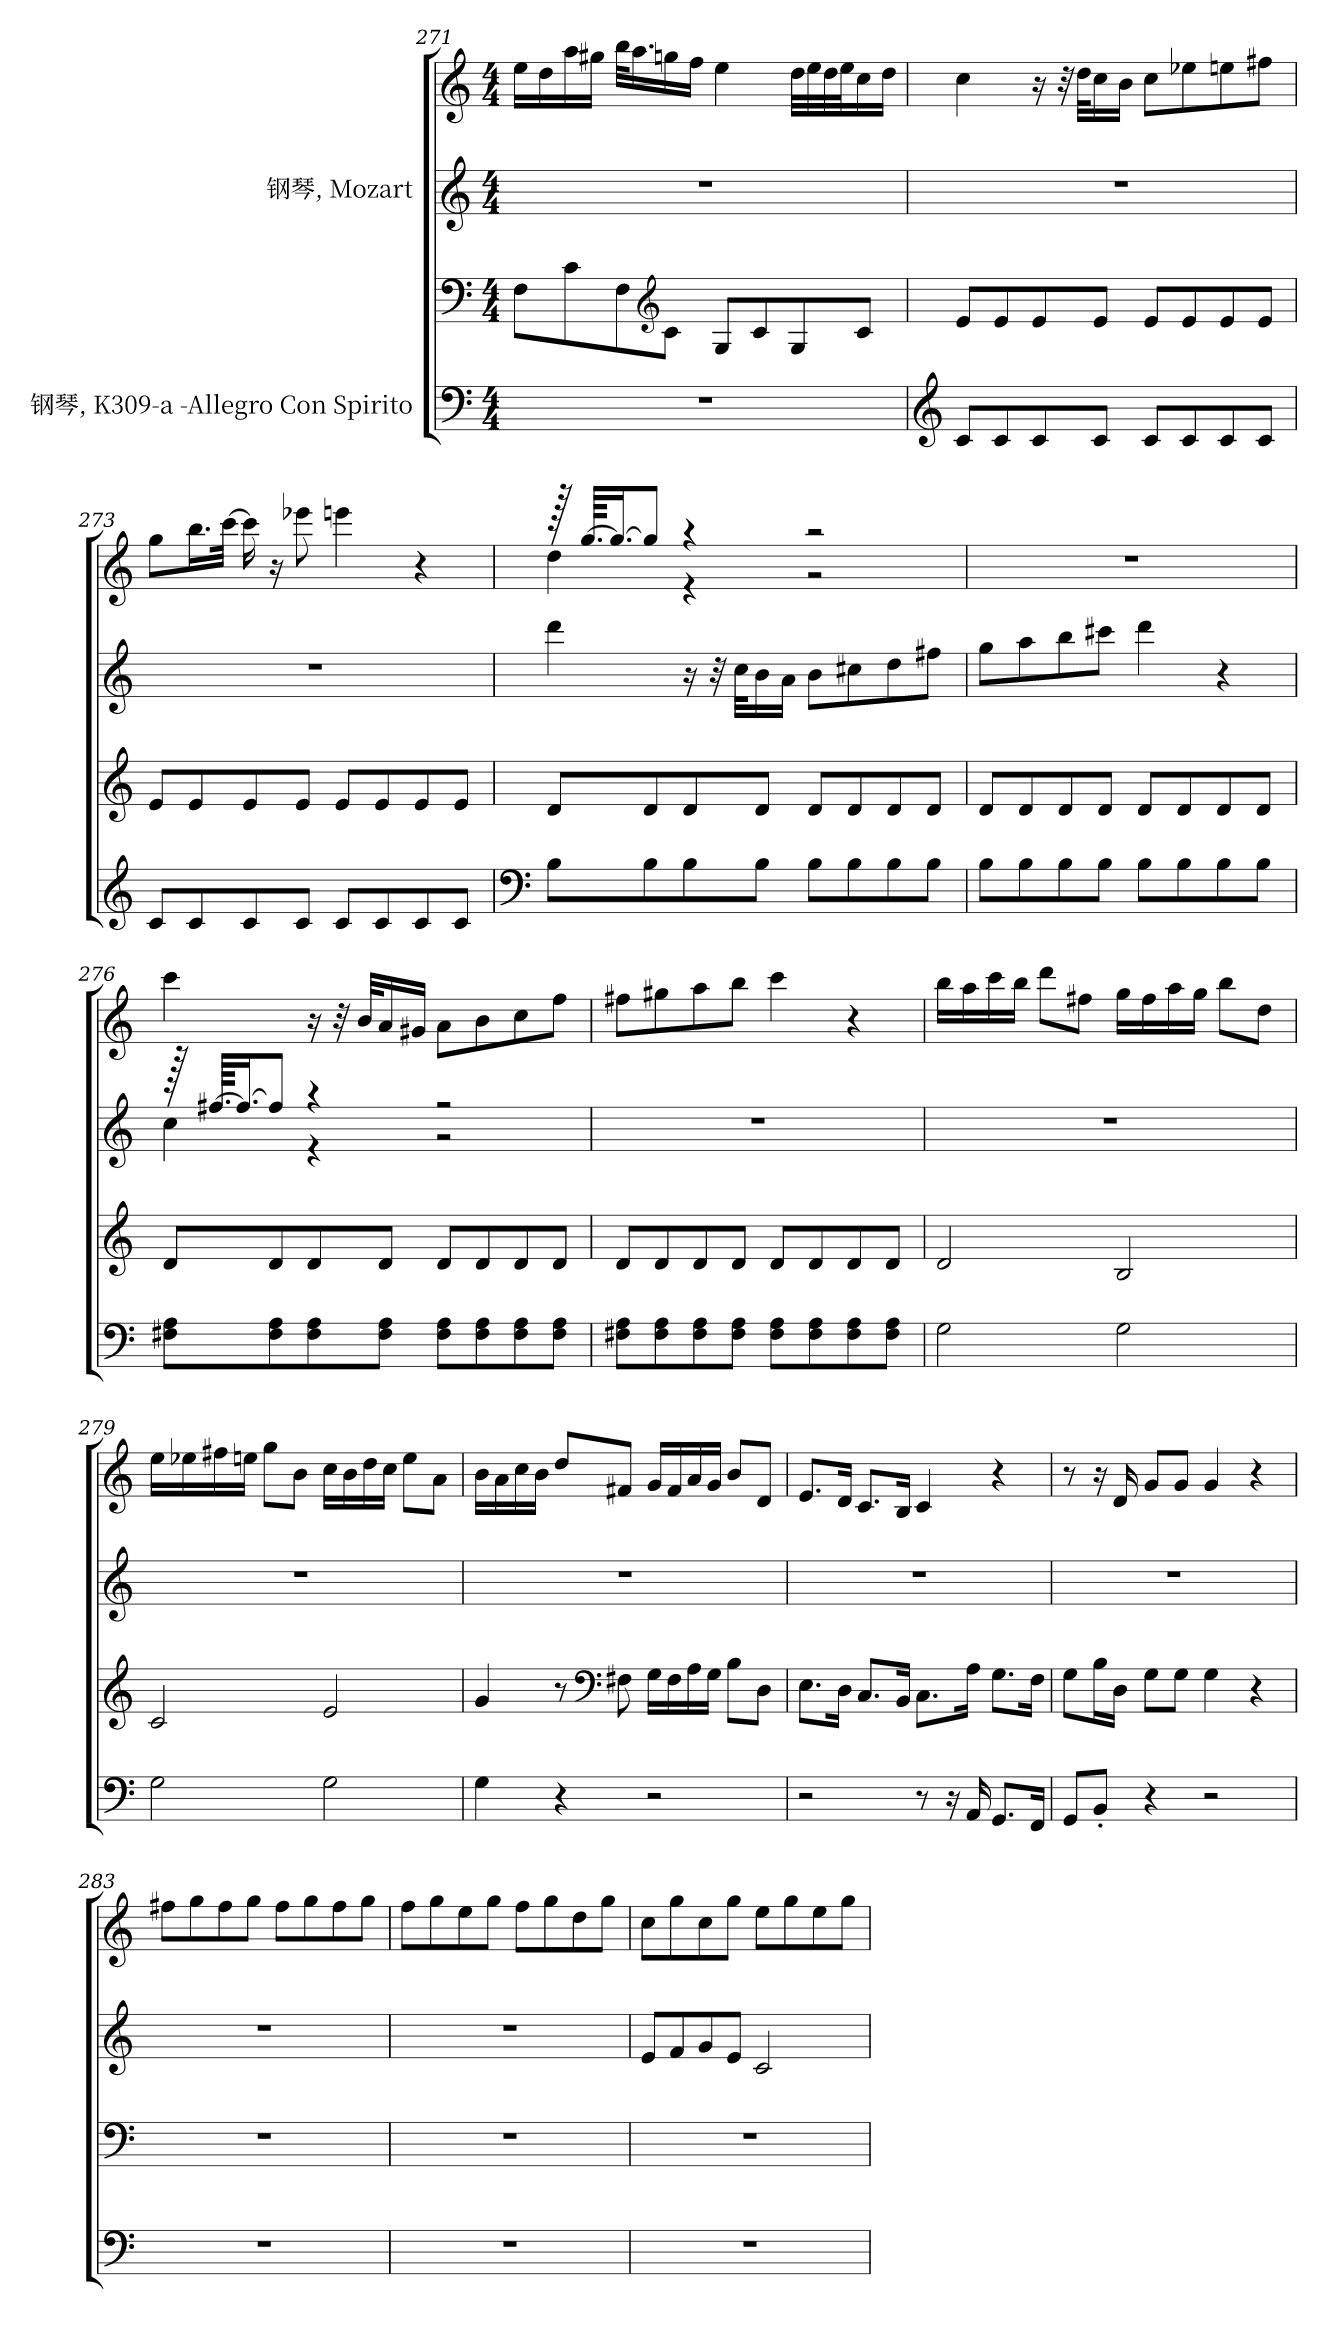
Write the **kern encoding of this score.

**kern	**kern	**kern	**kern
*part2	*part2	*part1	*part1
*staff4	*staff3	*staff2	*staff1
*I"钢琴, K309-a -Allegro Con Spirito	*	*I"钢琴, Mozart	*
*clefF4	*clefF4	*clefG2	*clefG2
*k[]	*k[]	*k[]	*k[]
*M4/4	*M4/4	*M4/4	*M4/4
=271	=271	=271	=271
1r	8F\L	1r	16ee\LL
.	.	.	16dd\
.	8c\	.	16aa\
.	.	.	16gg#X\JJ
.	8F\	.	32bb\KLL
.	.	.	16.aa\
*	*clefG2	*	*
.	8c\J	.	16ggn\
.	.	.	16ff\JJ
.	8G/L	.	4ee\
.	8c/	.	.
.	8G/	.	32dd\LLL
.	.	.	32ee\
.	.	.	32dd\
.	.	.	32ee\J
.	8c/J	.	16cc\
.	.	.	16dd\JJ
!!LO:LB:g=z
=272	=272	=272	=272
*clefG2	*	*	*
8c/L	8e/L	1r	4cc\
8c/	8e/	.	.
8c/	8e/	.	16r
.	.	.	32r
.	.	.	32dd\KLL
8c/J	8e/J	.	16cc\
.	.	.	16b\JJ
8c/L	8e/L	.	8cc\L
8c/	8e/	.	8ee-X\
8c/	8e/	.	8een\
8c/J	8e/J	.	8ff#X\J
=273	=273	=273	=273
8c/L	8e/L	1r	8gg\L
8c/	8e/	.	16.bb\L
.	.	.	[32ccc\JJk
8c/	8e/	.	16ccc\]
.	.	.	16r
8c/J	8e/J	.	8eee-X\
8c/L	8e/L	.	4eeen\
8c/	8e/	.	.
8c/	8e/	.	4r
8c/J	8e/J	.	.
!!LO:LB:g=z
=274	=274	=274	=274
*clefF4	*	*	*
*	*	*	*^
8B\L	8d/L	4ddd\	128r	4dd\
.	.	.	[64.gg/KKLL	.
.	.	.	16.gg/J_	.
8B\	8d/	.	8gg/J]	.
8B\	8d/	16r	4r	4r
.	.	32r	.	.
.	.	32cc\KLL	.	.
8B\J	8d/J	16b\	.	.
.	.	16a\JJ	.	.
8B\L	8d/L	8b\L	2r	2r
8B\	8d/	8cc#X\	.	.
8B\	8d/	8dd\	.	.
8B\J	8d/J	8ff#X\J	.	.
*	*	*	*v	*v
=275	=275	=275	=275
8B\L	8d/L	8gg\L	1r
8B\	8d/	8aa\	.
8B\	8d/	8bb\	.
8B\J	8d/J	8ccc#X\J	.
8B\L	8d/L	4ddd\	.
8B\	8d/	.	.
8B\	8d/	4r	.
8B\J	8d/J	.	.
=276	=276	=276	=276
*	*	*^	*
8F#X\ 8A\L	8d/L	128r	4cc\	4ccc\
.	.	[64.ff#X/KKLL	.	.
.	.	16.ff#/J_	.	.
8F#\ 8A\	8d/	8ff#/J]	.	.
8F#\ 8A\	8d/	4r	4r	16r
.	.	.	.	32r
.	.	.	.	32b/KLL
8F#\ 8A\J	8d/J	.	.	16a/
.	.	.	.	16g#X/JJ
8F#\ 8A\L	8d/L	2r	2r	8a\L
8F#\ 8A\	8d/	.	.	8b\
8F#\ 8A\	8d/	.	.	8cc\
8F#\ 8A\J	8d/J	.	.	8ff\J
*	*	*v	*v	*
!!LO:PB:g=z
=277	=277	=277	=277
8F#X\ 8A\L	8d/L	1r	8ff#X\L
8F#\ 8A\	8d/	.	8gg#X\
8F#\ 8A\	8d/	.	8aa\
8F#\ 8A\J	8d/J	.	8bb\J
8F#\ 8A\L	8d/L	.	4ccc\
8F#\ 8A\	8d/	.	.
8F#\ 8A\	8d/	.	4r
8F#\ 8A\J	8d/J	.	.
=278	=278	=278	=278
2G\	2d/	1r	16bb\LL
.	.	.	16aa\
.	.	.	16ccc\
.	.	.	16bb\JJ
.	.	.	8ddd\L
.	.	.	8ff#X\J
2G\	2B/	.	16gg\LL
.	.	.	16ff#\
.	.	.	16aa\
.	.	.	16gg\JJ
.	.	.	8bb\L
.	.	.	8dd\J
=279	=279	=279	=279
2G\	2c/	1r	16ee\LL
.	.	.	16ee-X\
.	.	.	16ff#X\
.	.	.	16een\JJ
.	.	.	8gg\L
.	.	.	8b\J
2G\	2e/	.	16cc\LL
.	.	.	16b\
.	.	.	16dd\
.	.	.	16cc\JJ
.	.	.	8ee\L
.	.	.	8a\J
!!LO:LB:g=z
=280	=280	=280	=280
4G\	4g/	1r	16b\LL
.	.	.	16a\
.	.	.	16cc\
.	.	.	16b\JJ
4r	8r	.	8dd/L
*	*clefF4	*	*
.	8F#X\	.	8f#X/J
2r	16G\LL	.	16g/LL
.	16F#\	.	16f#/
.	16A\	.	16a/
.	16G\JJ	.	16g/JJ
.	8B\L	.	8b/L
.	8D\J	.	8d/J
=281	=281	=281	=281
2r	8.E\L	1r	8.e/L
.	16D\Jk	.	16d/Jk
.	8.C/L	.	8.c/L
.	16BB/Jk	.	16B/Jk
8r	8.C\L	.	4c/
16r	.	.	.
16AA/	16A\Jk	.	.
8.GG/L	8.G\L	.	4r
16FF/Jk	16F\Jk	.	.
=282	=282	=282	=282
8GG/L	8G\L	1r	8r
8BB'/J	16B\L	.	16r
.	16D\JJ	.	16d/
4r	8G\L	.	8g/L
.	8G\J	.	8g/J
2r	4G\	.	4g/
.	4r	.	4r
=283	=283	=283	=283
1r	1r	1r	8ff#X\L
.	.	.	8gg\
.	.	.	8ff#\
.	.	.	8gg\J
.	.	.	8ff#\L
.	.	.	8gg\
.	.	.	8ff#\
.	.	.	8gg\J
!!LO:LB:g=z
=284	=284	=284	=284
1r	1r	1r	8ff\L
.	.	.	8gg\
.	.	.	8ee\
.	.	.	8gg\J
.	.	.	8ff\L
.	.	.	8gg\
.	.	.	8dd\
.	.	.	8gg\J
=285	=285	=285	=285
1r	1r	8e/L	8cc\L
.	.	8f/	8gg\
.	.	8g/	8cc\
.	.	8e/J	8gg\J
.	.	2c/	8ee\L
.	.	.	8gg\
.	.	.	8ee\
.	.	.	8gg\J
=	=	=	=
*-	*-	*-	*-
